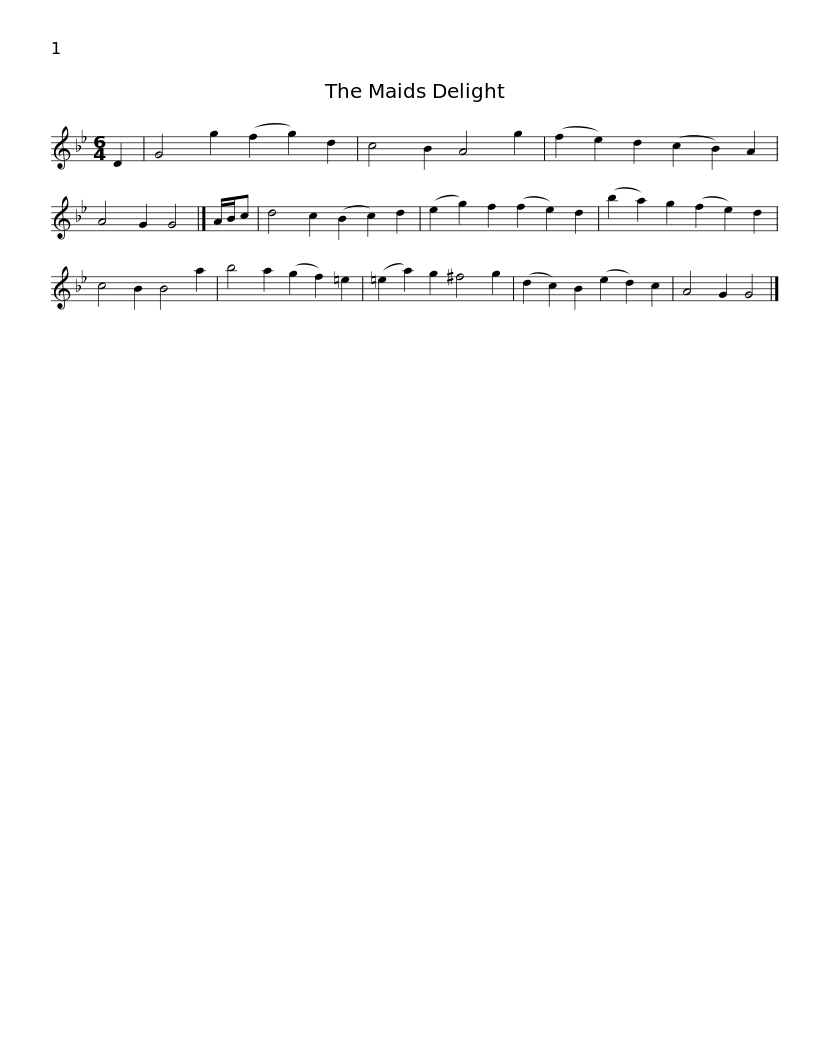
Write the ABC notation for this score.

X:1
L:1/8
M:6/4
I:linebreak $
K:Gmin
V:1 treble
V:1
 D2 | G4 g2 (f2 g2) d2 | c4 B2 A4 g2 | (f2 e2) d2 (c2 B2) A2 | A4 G2 G4 |] %5
 A/B/c | d4 c2 (B2 c2) d2 | (e2 g2) f2 (f2 e2) d2 |$ (b2 a2) g2 (f2 e2) d2 | c4 B2 B4 a2 | %10
 b4 a2 (g2 f2) =e2 | (=e2 a2) g2 ^f4 g2 | (d2 c2) B2 (e2 d2) c2 | A4 G2 G4 |] %14
